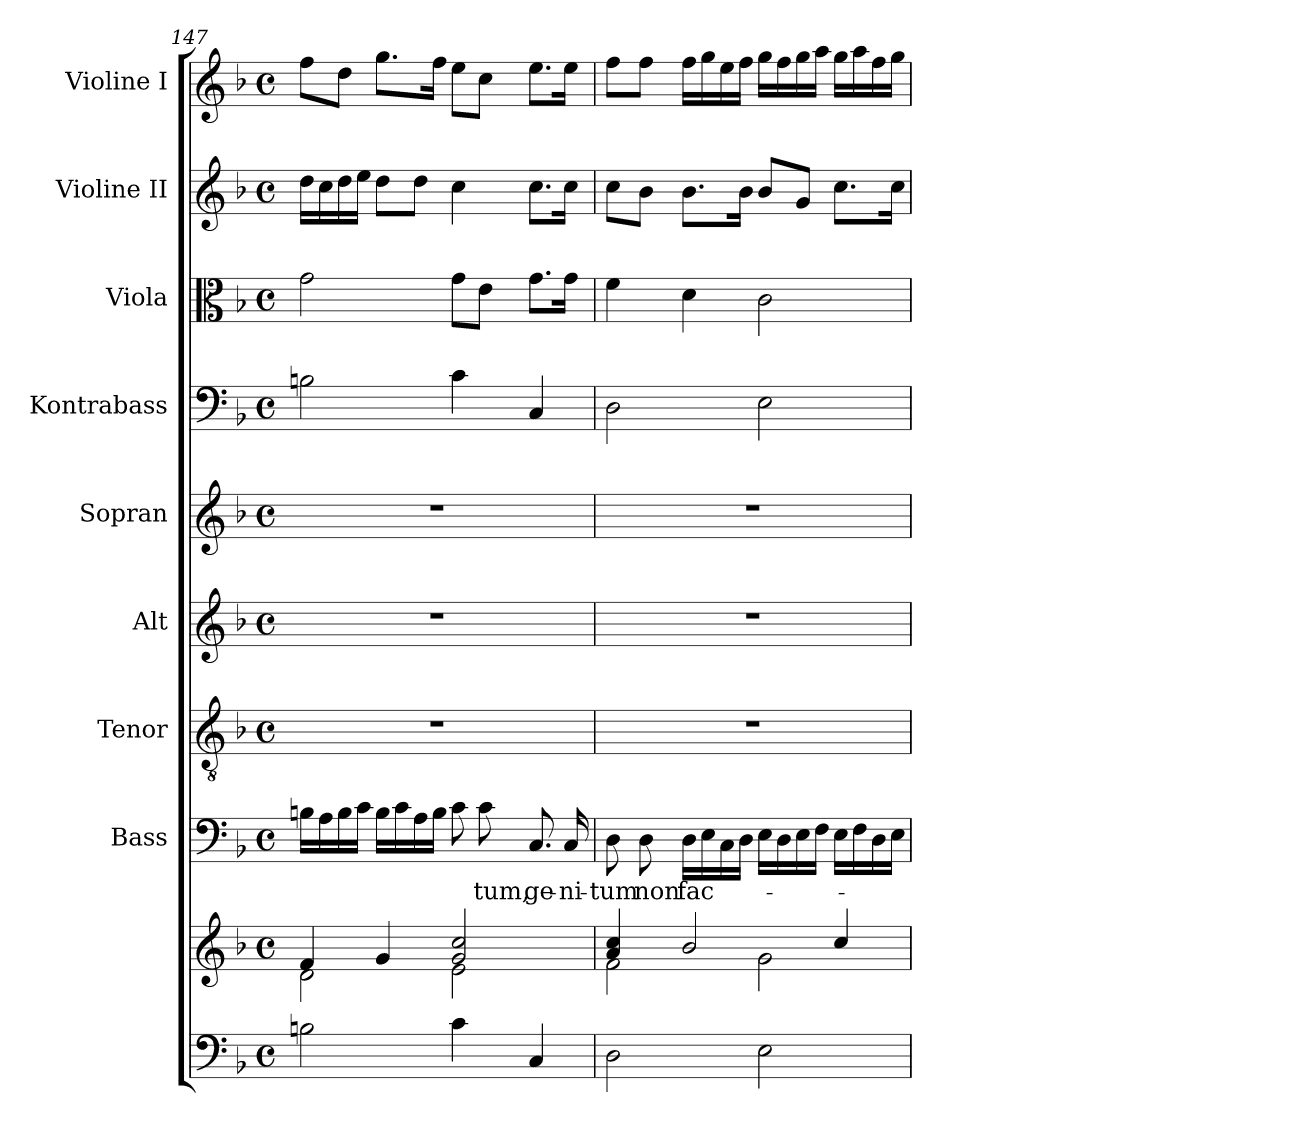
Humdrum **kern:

**kern	**kern	**kern	**text	**kern	**kern	**kern	**kern	**kern	**kern	**kern
*part9	*part9	*part8	*part8	*part7	*part6	*part5	*part4	*part3	*part2	*part1
*staff10	*staff9	*staff8	*staff8	*staff7	*staff6	*staff5	*staff4	*staff3	*staff2	*staff1
*	*	*I"Bass	*	*I"Tenor	*I"Alt	*I"Sopran	*I"Kontrabass	*I"Viola	*I"Violine II	*I"Violine I
*	*	*I'B.	*	*I'T.	*I'A.	*I'S.	*I'Kb.	*I'Vla.	*I'Vl. II	*I'Vl. I
*clefF4	*clefG2	*clefF4	*	*clefGv2	*clefG2	*clefG2	*clefF4	*clefC3	*clefG2	*clefG2
*	*	*	*	*	*	*	*ITrd7c12	*	*	*
*k[b-]	*k[b-]	*k[b-]	*	*k[b-]	*k[b-]	*k[b-]	*k[b-]	*k[b-]	*k[b-]	*k[b-]
*F:	*F:	*F:	*	*F:	*F:	*F:	*F:	*F:	*F:	*F:
*M4/4	*M4/4	*M4/4	*	*M4/4	*M4/4	*M4/4	*M4/4	*M4/4	*M4/4	*M4/4
*met(c)	*met(c)	*met(c)	*	*met(c)	*met(c)	*met(c)	*met(c)	*met(c)	*met(c)	*met(c)
=147	=147	=147	=147	=147	=147	=147	=147	=147	=147	=147
*	*^	*	*	*	*	*	*	*	*	*
2Bn\	4f/	2d\	16Bn\LL	.	1r	1r	1r	2BBn\	2g\	16dd\LL	8ff\L
.	.	.	16A\	.	.	.	.	.	.	16cc\	.
.	.	.	16B\	.	.	.	.	.	.	16dd\	8dd\J
.	.	.	16c\JJ	.	.	.	.	.	.	16ee\JJ	.
.	4g/	.	16B\LL	.	.	.	.	.	.	8dd\L	8.gg\L
.	.	.	16c\	.	.	.	.	.	.	.	.
.	.	.	16A\	.	.	.	.	.	.	8dd\J	.
.	.	.	16B\JJ	.	.	.	.	.	.	.	16ff\Jk
4c\	2g/ 2cc/	2e\	8c\	.	.	.	.	4C\	8g\L	4cc\	8ee\L
!	!	!	!	!LO:LY:b	!	!	!	!	!	!	!
.	.	.	8c\	-tum,	.	.	.	.	8e\J	.	8cc\J
!	!	!	!	!LO:LY:b	!	!	!	!	!	!	!
4C/	.	.	8.C/	ge-	.	.	.	4CC/	8.g\L	8.cc\L	8.ee\L
!	!	!	!	!LO:LY:b	!	!	!	!	!	!	!
.	.	.	16C/	-ni-	.	.	.	.	16g\Jk	16cc\Jk	16ee\Jk
=148	=148	=148	=148	=148	=148	=148	=148	=148	=148	=148	=148
!	!	!	!	!LO:LY:b	!	!	!	!	!	!	!
2D\	4a/ 4cc/	2f\	8D\	-tum	1r	1r	1r	2DD\	4f\	8cc\L	8ff\L
!	!	!	!	!LO:LY:b	!	!	!	!	!	!	!
.	.	.	8D\	non	.	.	.	.	.	8b-\J	8ff\J
!	!	!	!	!LO:LY:b	!	!	!	!	!	!	!
.	2b-/	.	16D\LL	fac-	.	.	.	.	4d\	8.b-\L	16ff\LL
.	.	.	16E\	.	.	.	.	.	.	.	16gg\
.	.	.	16C\	.	.	.	.	.	.	.	16ee\
.	.	.	16D\JJ	.	.	.	.	.	.	16b-\Jk	16ff\JJ
2E\	.	2g\	16E\LL	.	.	.	.	2EE\	2c\	8b-/L	16gg\LL
.	.	.	16D\	.	.	.	.	.	.	.	16ff\
.	.	.	16E\	.	.	.	.	.	.	8g/J	16gg\
.	.	.	16F\JJ	.	.	.	.	.	.	.	16aa\JJ
.	4cc/	.	16E\LL	.	.	.	.	.	.	8.cc\L	16gg\LL
.	.	.	16F\	.	.	.	.	.	.	.	16aa\
.	.	.	16D\	.	.	.	.	.	.	.	16ff\
.	.	.	16E\JJ	.	.	.	.	.	.	16cc\Jk	16gg\JJ
*	*v	*v	*	*	*	*	*	*	*	*	*
=	=	=	=	=	=	=	=	=	=	=
*-	*-	*-	*-	*-	*-	*-	*-	*-	*-	*-
